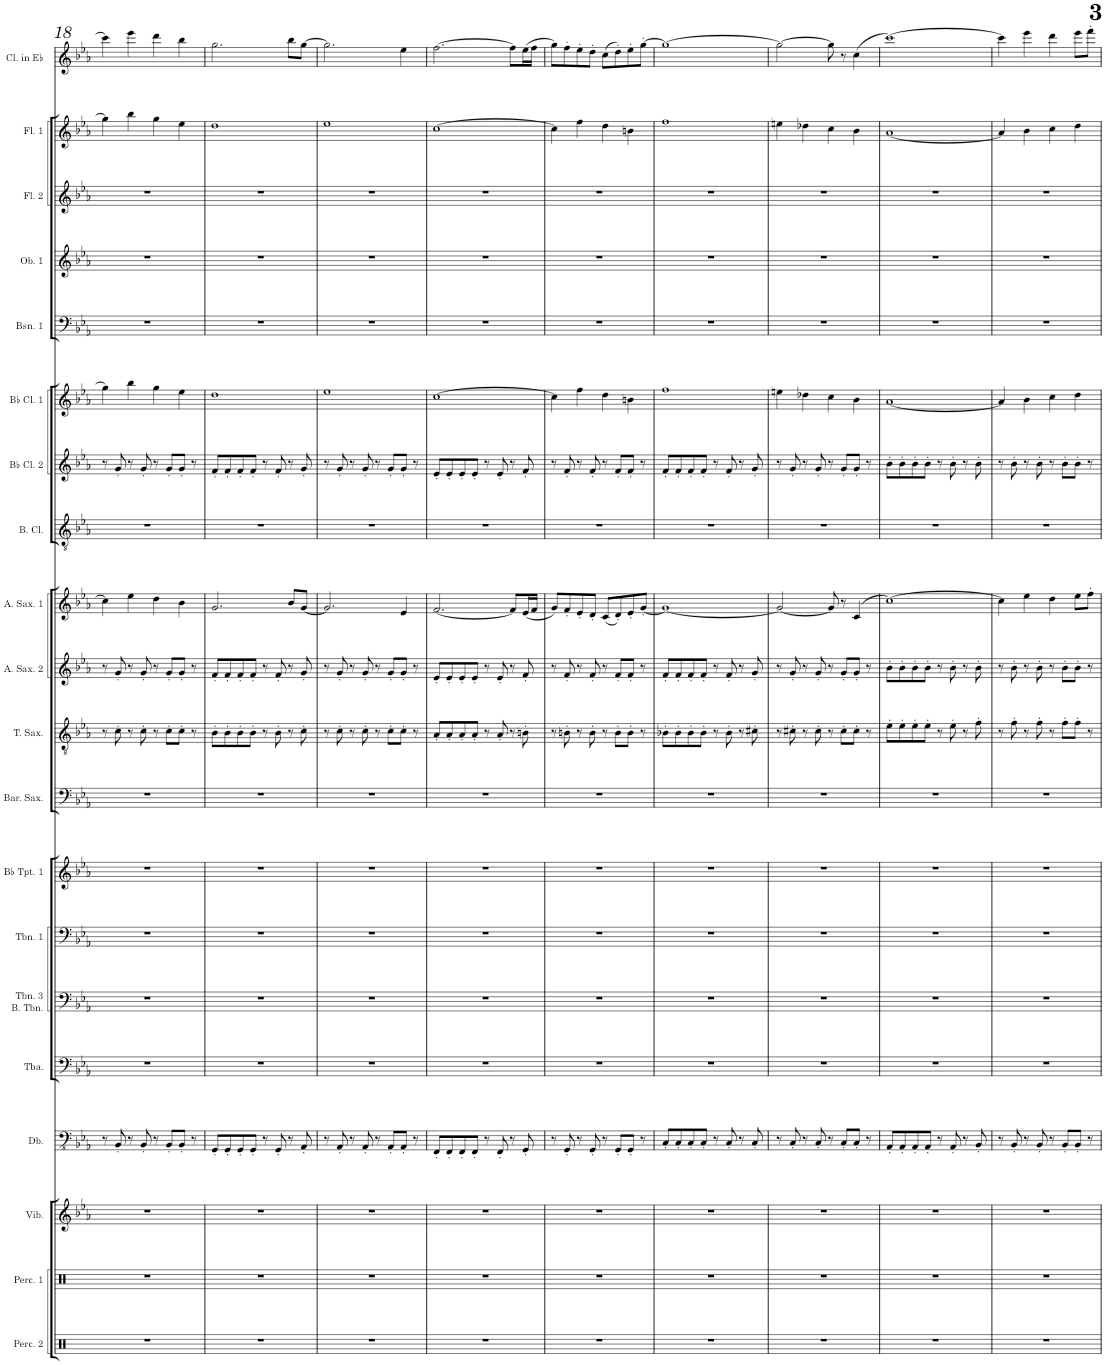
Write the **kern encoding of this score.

**kern	**kern	**kern	**kern	**kern	**kern	**kern	**kern	**kern	**kern	**kern	**kern	**kern	**kern	**kern	**kern	**kern	**kern	**kern	**kern
*part20	*part19	*part18	*part17	*part16	*part15	*part14	*part13	*part12	*part11	*part10	*part9	*part8	*part7	*part6	*part5	*part4	*part3	*part2	*part1
*staff20	*staff19	*staff18	*staff17	*staff16	*staff15	*staff14	*staff13	*staff12	*staff11	*staff10	*staff9	*staff8	*staff7	*staff6	*staff5	*staff4	*staff3	*staff2	*staff1
*I"Percussion 2	*I"Percussion 1	*I"Marimba	*I"Double Bass	*I"Tuba	*I"Trombone 3 &amp; Bass Trombone	*I"Trombone 1	*I"Bb Trumpet 1	*I"Baritone Saxophone	*I"Tenor Saxophone	*I"Alto Saxophone 2	*I"Alto Saxophone 1	*I"Bass Clarinet	*I"Bb Clarinet 2	*I"Bb Clarinet 1	*I"Bassoon 1	*I"Oboe 1	*I"Flute 2	*I"Flute 1	*I"Clarinet in Eb
*I'Perc. 2	*I'Perc. 1	*I'Mrm.	*I'Db.	*I'Tba.	*I'Tbn. 3 B. Tbn.	*I'Tbn. 1	*I'Bb Tpt. 1	*I'Bar. Sax.	*I'T. Sax.	*I'A. Sax. 2	*I'A. Sax. 1	*I'B. Cl.	*I'Bb Cl. 2	*I'Bb Cl. 1	*I'Bsn. 1	*I'Ob. 1	*I'Fl. 2	*I'Fl. 1	*I'Cl. in Eb
!!LO:PB:g=z
*clefX	*clefX	*clefG2	*clefFv4	*clefF4	*clefF4	*clefF4	*clefG2	*clefF4	*clefGv2	*clefG2	*clefG2	*clefGv2	*clefG2	*clefG2	*clefF4	*clefG2	*clefG2	*clefG2	*clefG2
*	*	*	*Trd7c12	*	*	*	*Trd1c2	*Trd12c21	*Trd8c14	*Trd5c9	*Trd5c9	*Trd8c14	*Trd1c2	*Trd1c2	*	*	*	*	*Trd1c2
*k[]	*k[]	*k[b-e-a-]	*k[b-e-a-]	*k[b-e-a-]	*k[b-e-a-]	*k[b-e-a-]	*k[b-e-a-]	*k[b-e-a-]	*k[b-e-a-]	*k[b-e-a-]	*k[b-e-a-]	*k[b-e-a-]	*k[b-e-a-]	*k[b-e-a-]	*k[b-e-a-]	*k[b-e-a-]	*k[b-e-a-]	*k[b-e-a-]	*k[b-e-a-]
*M4/4	*M4/4	*M4/4	*M4/4	*M4/4	*M4/4	*M4/4	*M4/4	*M4/4	*M4/4	*M4/4	*M4/4	*M4/4	*M4/4	*M4/4	*M4/4	*M4/4	*M4/4	*M4/4	*M4/4
=18	=18	=18	=18	=18	=18	=18	=18	=18	=18	=18	=18	=18	=18	=18	=18	=18	=18	=18	=18
1r	1r	1r	8r	1r	1r	1r	1r	1r	8r	8r	4cc\]	1r	8r	4gg\]	1r	1r	1r	4gg\]	4ccc\]
.	.	.	8BBB-'/	.	.	.	.	.	8c'\	8g'/	.	.	8g'/	.	.	.	.	.	.
.	.	.	8r	.	.	.	.	.	8r	8r	4ee-\	.	8r	4bb-\	.	.	.	4bb-\	4eee-\
.	.	.	8BBB-'/	.	.	.	.	.	8c'\	8g'/	.	.	8g'/	.	.	.	.	.	.
.	.	.	8r	.	.	.	.	.	8r	8r	4dd\	.	8r	4gg\	.	.	.	4gg\	4ddd\
.	.	.	8BBB-'/L	.	.	.	.	.	8c'\L	8g'/L	.	.	8g'/L	.	.	.	.	.	.
.	.	.	8BBB-'/J	.	.	.	.	.	8c'\J	8g'/J	4b-\	.	8g'/J	4ee-\	.	.	.	4ee-\	4bb-\
.	.	.	8r	.	.	.	.	.	8r	8r	.	.	8r	.	.	.	.	.	.
=19	=19	=19	=19	=19	=19	=19	=19	=19	=19	=19	=19	=19	=19	=19	=19	=19	=19	=19	=19
1r	1r	1r	8GGG'/L	1r	1r	1r	1r	1r	8B-'\L	8f'/L	2.g/	1r	8f'/L	1dd	1r	1r	1r	1dd	2.gg\
.	.	.	8GGG'/	.	.	.	.	.	8B-'\	8f'/	.	.	8f'/	.	.	.	.	.	.
.	.	.	8GGG'/	.	.	.	.	.	8B-'\	8f'/	.	.	8f'/	.	.	.	.	.	.
.	.	.	8GGG'/J	.	.	.	.	.	8B-'\J	8f'/J	.	.	8f'/J	.	.	.	.	.	.
.	.	.	8r	.	.	.	.	.	8r	8r	.	.	8r	.	.	.	.	.	.
.	.	.	8GGG'/	.	.	.	.	.	8B-'\	8f'/	.	.	8f'/	.	.	.	.	.	.
.	.	.	8r	.	.	.	.	.	8r	8r	8b-/L	.	8r	.	.	.	.	.	8bb-\L
.	.	.	8AAA-'/	.	.	.	.	.	8c'\	8g'/	[8g/J	.	8g'/	.	.	.	.	.	[8gg\J
=20	=20	=20	=20	=20	=20	=20	=20	=20	=20	=20	=20	=20	=20	=20	=20	=20	=20	=20	=20
1r	1r	1r	8r	1r	1r	1r	1r	1r	8r	8r	2.g/]	1r	8r	1ee-	1r	1r	1r	1ee-	2.gg\]
.	.	.	8AAA-'/	.	.	.	.	.	8c'\	8g'/	.	.	8g'/	.	.	.	.	.	.
.	.	.	8r	.	.	.	.	.	8r	8r	.	.	8r	.	.	.	.	.	.
.	.	.	8AAA-'/	.	.	.	.	.	8c'\	8g'/	.	.	8g'/	.	.	.	.	.	.
.	.	.	8r	.	.	.	.	.	8r	8r	.	.	8r	.	.	.	.	.	.
.	.	.	8AAA-'/L	.	.	.	.	.	8c'\L	8g'/L	.	.	8g'/L	.	.	.	.	.	.
.	.	.	8AAA-'/J	.	.	.	.	.	8c'\J	8g'/J	4e-/	.	8g'/J	.	.	.	.	.	4ee-\
.	.	.	8r	.	.	.	.	.	8r	8r	.	.	8r	.	.	.	.	.	.
=21	=21	=21	=21	=21	=21	=21	=21	=21	=21	=21	=21	=21	=21	=21	=21	=21	=21	=21	=21
1r	1r	1r	8FFF'/L	1r	1r	1r	1r	1r	8A-'/L	8e-'/L	[2.f/	1r	8e-'/L	[1cc	1r	1r	1r	[1cc	[2.ff\
.	.	.	8FFF'/	.	.	.	.	.	8A-'/	8e-'/	.	.	8e-'/	.	.	.	.	.	.
.	.	.	8FFF'/	.	.	.	.	.	8A-'/	8e-'/	.	.	8e-'/	.	.	.	.	.	.
.	.	.	8FFF'/J	.	.	.	.	.	8A-'/J	8e-'/J	.	.	8e-'/J	.	.	.	.	.	.
.	.	.	8r	.	.	.	.	.	8r	8r	.	.	8r	.	.	.	.	.	.
.	.	.	8FFF'/	.	.	.	.	.	8A-'/	8e-'/	.	.	8e-'/	.	.	.	.	.	.
.	.	.	8r	.	.	.	.	.	8r	8r	8f/L]	.	8r	.	.	.	.	.	8ff\L]
.	.	.	8GGG'/	.	.	.	.	.	8Bn'\	8f'/	(16e-/L	.	8f'/	.	.	.	.	.	(16ee-\L
.	.	.	.	.	.	.	.	.	.	.	16f/JJ	.	.	.	.	.	.	.	16ff\JJ
=22	=22	=22	=22	=22	=22	=22	=22	=22	=22	=22	=22	=22	=22	=22	=22	=22	=22	=22	=22
1r	1r	1r	8r	1r	1r	1r	1r	1r	8r	8r	8g/L)	1r	8r	4cc\]	1r	1r	1r	4cc\]	8gg\L)
.	.	.	8GGG'/	.	.	.	.	.	8Bn'\	8f'/	8f'/	.	8f'/	.	.	.	.	.	8ff'\
.	.	.	8r	.	.	.	.	.	8r	8r	8e-'/	.	8r	4ff\	.	.	.	4ff\	8ee-'\
.	.	.	8GGG'/	.	.	.	.	.	8B'\	8f'/	8d'/J	.	8f'/	.	.	.	.	.	8dd'\J
.	.	.	8r	.	.	.	.	.	8r	8r	(8c/L	.	8r	4dd\	.	.	.	4dd\	(8cc\L
.	.	.	8GGG'/L	.	.	.	.	.	8B'\L	8f'/L	8d'/)	.	8f'/L	.	.	.	.	.	8dd'\)
.	.	.	8GGG'/J	.	.	.	.	.	8B'\J	8f'/J	8e-'/	.	8f'/J	4bn\	.	.	.	4bn\	8ee-'\
.	.	.	8r	.	.	.	.	.	8r	8r	[8g'/J	.	8r	.	.	.	.	.	[8gg'\J
=23	=23	=23	=23	=23	=23	=23	=23	=23	=23	=23	=23	=23	=23	=23	=23	=23	=23	=23	=23
1r	1r	1r	8CC'/L	1r	1r	1r	1r	1r	8B-X'\L	8f'/L	1g_	1r	8f'/L	1ff	1r	1r	1r	1ff	1gg_
.	.	.	8CC'/	.	.	.	.	.	8B-'\	8f'/	.	.	8f'/	.	.	.	.	.	.
.	.	.	8CC'/	.	.	.	.	.	8B-'\	8f'/	.	.	8f'/	.	.	.	.	.	.
.	.	.	8CC'/J	.	.	.	.	.	8B-'\J	8f'/J	.	.	8f'/J	.	.	.	.	.	.
.	.	.	8r	.	.	.	.	.	8r	8r	.	.	8r	.	.	.	.	.	.
.	.	.	8CC'/	.	.	.	.	.	8B-'\	8f'/	.	.	8f'/	.	.	.	.	.	.
.	.	.	8r	.	.	.	.	.	8r	8r	.	.	8r	.	.	.	.	.	.
.	.	.	8CC'/	.	.	.	.	.	8c#X'\	8g'/	.	.	8g'/	.	.	.	.	.	.
=24	=24	=24	=24	=24	=24	=24	=24	=24	=24	=24	=24	=24	=24	=24	=24	=24	=24	=24	=24
1r	1r	1r	8r	1r	1r	1r	1r	1r	8r	8r	2g/_	1r	8r	4een\	1r	1r	1r	4een\	2gg\_
.	.	.	8CC'/	.	.	.	.	.	8c#X'\	8g'/	.	.	8g'/	.	.	.	.	.	.
.	.	.	8r	.	.	.	.	.	8r	8r	.	.	8r	4dd-X\	.	.	.	4dd-X\	.
.	.	.	8CC'/	.	.	.	.	.	8c#'\	8g'/	.	.	8g'/	.	.	.	.	.	.
.	.	.	8r	.	.	.	.	.	8r	8r	8g/]	.	8r	4cc\	.	.	.	4cc\	8gg\]
.	.	.	8CC'/L	.	.	.	.	.	8c#'\L	8g'/L	8r	.	8g'/L	.	.	.	.	.	8r
.	.	.	8CC'/J	.	.	.	.	.	8c#'\J	8g'/J	(4c/	.	8g'/J	4b-\	.	.	.	4b-\	(4cc\
.	.	.	8r	.	.	.	.	.	8r	8r	.	.	8r	.	.	.	.	.	.
=25	=25	=25	=25	=25	=25	=25	=25	=25	=25	=25	=25	=25	=25	=25	=25	=25	=25	=25	=25
1r	1r	1r	8AAA-'/L	1r	1r	1r	1r	1r	8e-'\L	8b-'\L	[1cc)	1r	8b-'\L	[1a-	1r	1r	1r	[1a-	[1ccc)
.	.	.	8AAA-'/	.	.	.	.	.	8e-'\	8b-'\	.	.	8b-'\	.	.	.	.	.	.
.	.	.	8AAA-'/	.	.	.	.	.	8e-'\	8b-'\	.	.	8b-'\	.	.	.	.	.	.
.	.	.	8AAA-'/J	.	.	.	.	.	8e-'\J	8b-'\J	.	.	8b-'\J	.	.	.	.	.	.
.	.	.	8r	.	.	.	.	.	8r	8r	.	.	8r	.	.	.	.	.	.
.	.	.	8AAA-'/	.	.	.	.	.	8e-'\	8b-'\	.	.	8b-'\	.	.	.	.	.	.
.	.	.	8r	.	.	.	.	.	8r	8r	.	.	8r	.	.	.	.	.	.
.	.	.	8BBB-'/	.	.	.	.	.	8f'\	8b-'\	.	.	8b-'\	.	.	.	.	.	.
=26	=26	=26	=26	=26	=26	=26	=26	=26	=26	=26	=26	=26	=26	=26	=26	=26	=26	=26	=26
1r	1r	1r	8r	1r	1r	1r	1r	1r	8r	8r	4cc\]	1r	8r	4a-/]	1r	1r	1r	4a-/]	4ccc\]
.	.	.	8BBB-'/	.	.	.	.	.	8f'\	8b-'\	.	.	8b-'\	.	.	.	.	.	.
.	.	.	8r	.	.	.	.	.	8r	8r	4ee-\	.	8r	4b-\	.	.	.	4b-\	4eee-\
.	.	.	8BBB-'/	.	.	.	.	.	8f'\	8b-'\	.	.	8b-'\	.	.	.	.	.	.
.	.	.	8r	.	.	.	.	.	8r	8r	4dd\	.	8r	4cc\	.	.	.	4cc\	4ddd\
.	.	.	8BBB-'/L	.	.	.	.	.	8f'\L	8b-'\L	.	.	8b-'\L	.	.	.	.	.	.
.	.	.	8BBB-'/J	.	.	.	.	.	8f'\J	8b-'\J	8ee-\L	.	8b-'\J	4dd\	.	.	.	4dd\	8eee-\L
.	.	.	8r	.	.	.	.	.	8r	8r	8ff'\J	.	8r	.	.	.	.	.	8fff'\J
=	=	=	=	=	=	=	=	=	=	=	=	=	=	=	=	=	=	=	=
*-	*-	*-	*-	*-	*-	*-	*-	*-	*-	*-	*-	*-	*-	*-	*-	*-	*-	*-	*-
